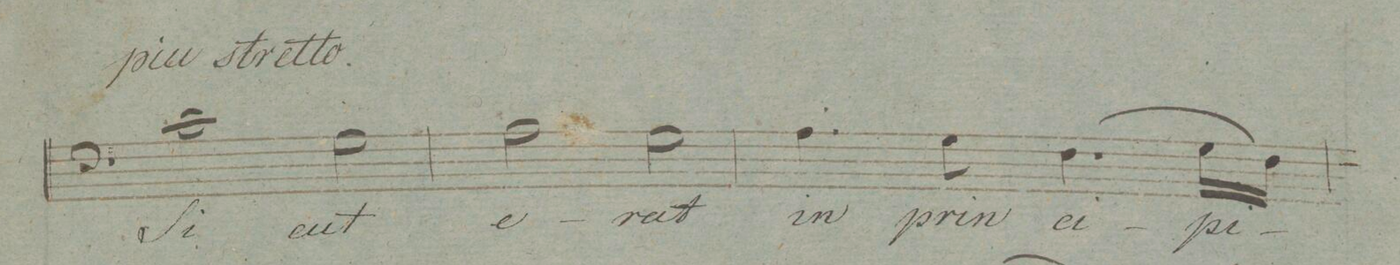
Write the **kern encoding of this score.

**kern	**text	**dynam
*I"Baſso.	*	*
*clefF4	*	*
*k[]	*	*
*met(c|)	*	*
*M2/2	*	*
2c\	Si-	.
2G\	-cut	.
=128	=128	=128
2A\	e-	.
2G\	-rat	.
=129	=129	=129
4.A\	in	.
8G\	prin-	.
(4.F\	-ci-	.
16G\LL	-pi-	.
16F\JJ)	.	.
=130	=130	=130
*-	*-	*-
